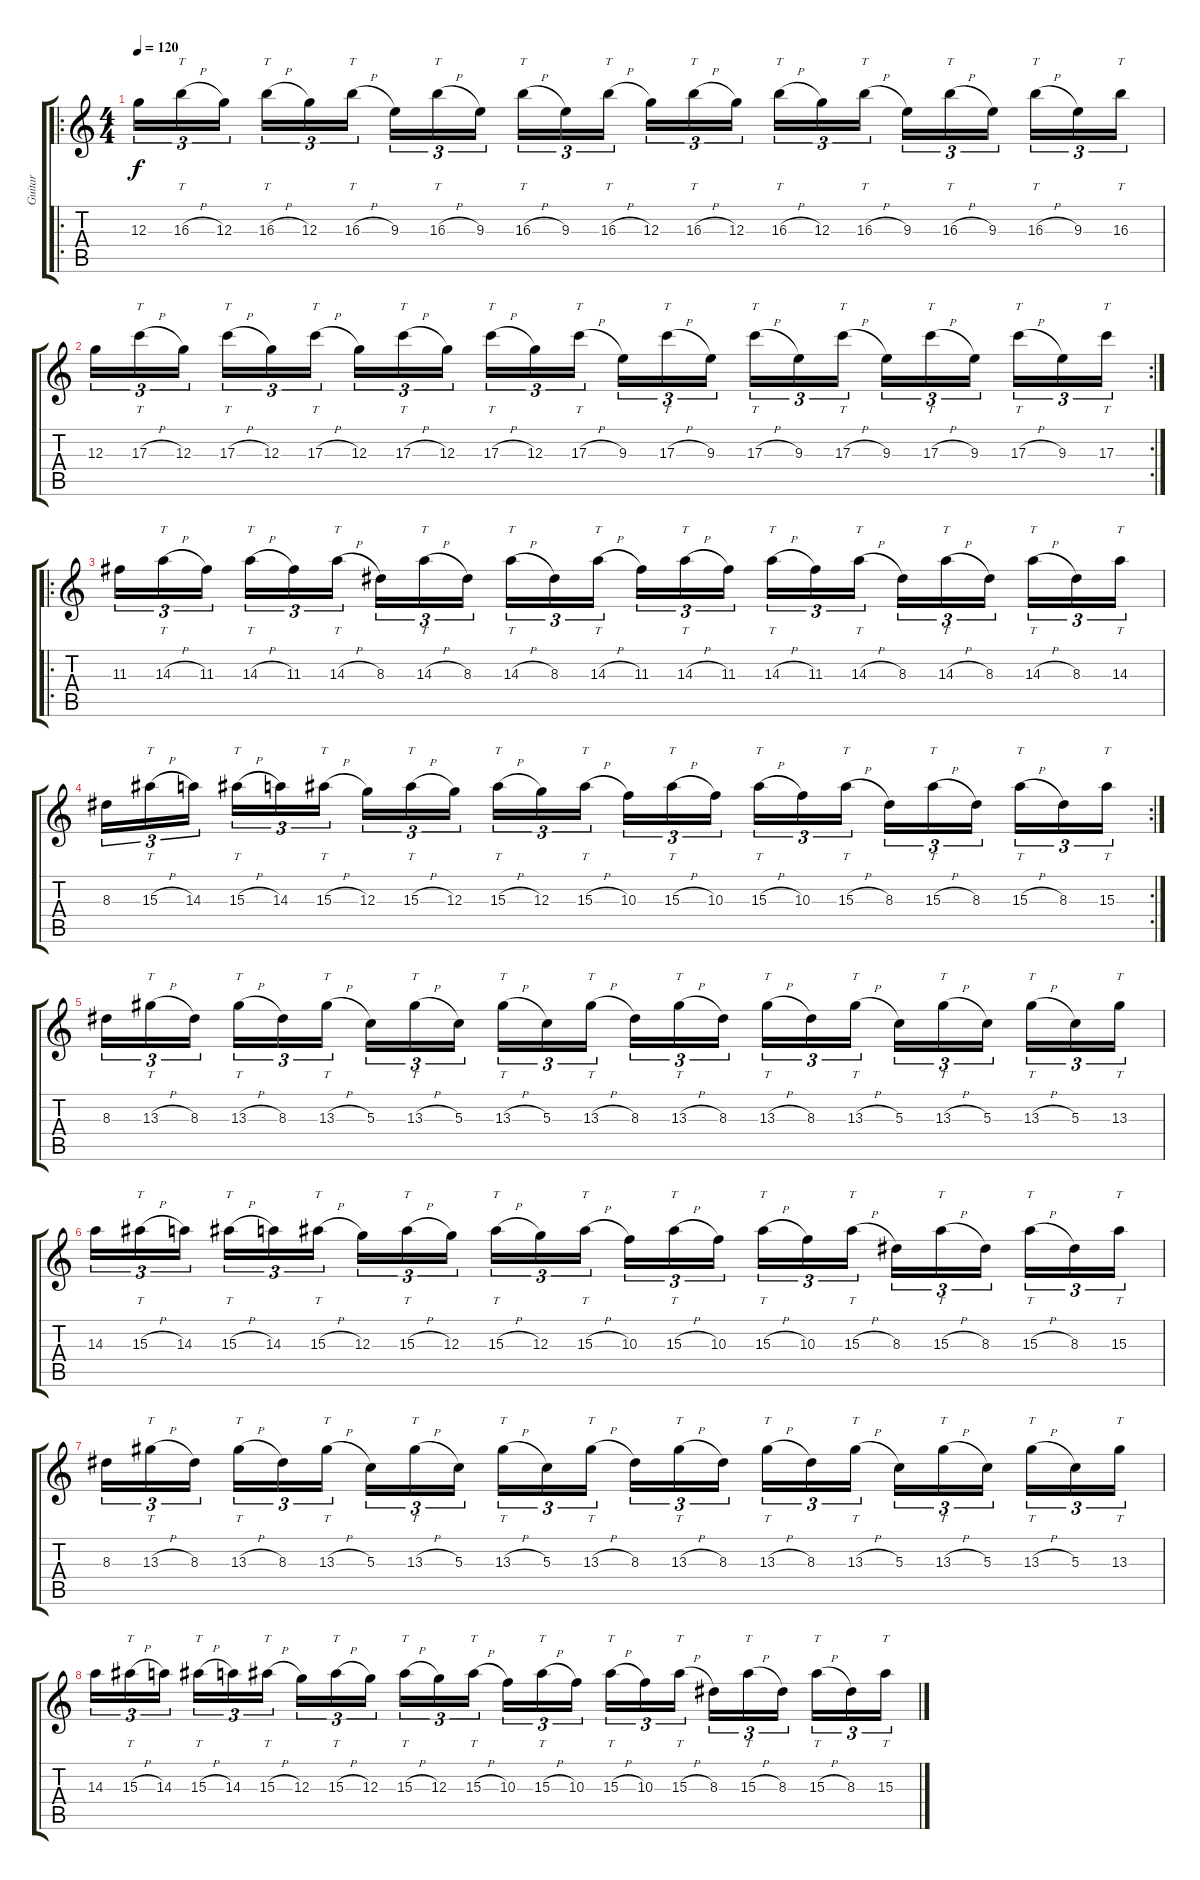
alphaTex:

\track ("Guitar" "Guitar") {instrument distortionguitar}
\staff {score tabs}
\tuning (E4 B3 G3 D3 A2 E2) {hide}
\ro
\ts (4 4)
\tempo 120
\clef g2
\ks c
12.3.16{tu (3 2) dy f} 16.3{h}.16{tt tu (3 2)} 12.3.16{tu (3 2)} 16.3{h}.16{tt tu (3 2)} 12.3.16{tu (3 2)} 16.3{h}.16{tt tu (3 2)} 9.3.16{tu (3 2)} 16.3{h}.16{tt tu (3 2)} 9.3.16{tu (3 2)} 16.3{h}.16{tt tu (3 2)} 9.3.16{tu (3 2)} 16.3{h}.16{tt tu (3 2)} 12.3.16{tu (3 2)} 16.3{h}.16{tt tu (3 2)} 12.3.16{tu (3 2)} 16.3{h}.16{tt tu (3 2)} 12.3.16{tu (3 2)} 16.3{h}.16{tt tu (3 2)} 9.3.16{tu (3 2)} 16.3{h}.16{tt tu (3 2)} 9.3.16{tu (3 2)} 16.3{h}.16{tt tu (3 2)} 9.3.16{tu (3 2)} 16.3.16{tt tu (3 2)} |
\rc 2
12.3.16{tu (3 2)} 17.3{h}.16{tt tu (3 2)} 12.3.16{tu (3 2)} 17.3{h}.16{tt tu (3 2)} 12.3.16{tu (3 2)} 17.3{h}.16{tt tu (3 2)} 12.3.16{tu (3 2)} 17.3{h}.16{tt tu (3 2)} 12.3.16{tu (3 2)} 17.3{h}.16{tt tu (3 2)} 12.3.16{tu (3 2)} 17.3{h}.16{tt tu (3 2)} 9.3.16{tu (3 2)} 17.3{h}.16{tt tu (3 2)} 9.3.16{tu (3 2)} 17.3{h}.16{tt tu (3 2)} 9.3.16{tu (3 2)} 17.3{h}.16{tt tu (3 2)} 9.3.16{tu (3 2)} 17.3{h}.16{tt tu (3 2)} 9.3.16{tu (3 2)} 17.3{h}.16{tt tu (3 2)} 9.3.16{tu (3 2)} 17.3.16{tt tu (3 2)} |
\ro
11.3.16{tu (3 2)} 14.3{h}.16{tt tu (3 2)} 11.3.16{tu (3 2)} 14.3{h}.16{tt tu (3 2)} 11.3.16{tu (3 2)} 14.3{h}.16{tt tu (3 2)} 8.3.16{tu (3 2)} 14.3{h}.16{tt tu (3 2)} 8.3.16{tu (3 2)} 14.3{h}.16{tt tu (3 2)} 8.3.16{tu (3 2)} 14.3{h}.16{tt tu (3 2)} 11.3.16{tu (3 2)} 14.3{h}.16{tt tu (3 2)} 11.3.16{tu (3 2)} 14.3{h}.16{tt tu (3 2)} 11.3.16{tu (3 2)} 14.3{h}.16{tt tu (3 2)} 8.3.16{tu (3 2)} 14.3{h}.16{tt tu (3 2)} 8.3.16{tu (3 2)} 14.3{h}.16{tt tu (3 2)} 8.3.16{tu (3 2)} 14.3.16{tt tu (3 2)} |
\rc 2
8.3.16{tu (3 2)} 15.3{h}.16{tt tu (3 2)} 14.3.16{tu (3 2)} 15.3{h}.16{tt tu (3 2)} 14.3.16{tu (3 2)} 15.3{h}.16{tt tu (3 2)} 12.3.16{tu (3 2)} 15.3{h}.16{tt tu (3 2)} 12.3.16{tu (3 2)} 15.3{h}.16{tt tu (3 2)} 12.3.16{tu (3 2)} 15.3{h}.16{tt tu (3 2)} 10.3.16{tu (3 2)} 15.3{h}.16{tt tu (3 2)} 10.3.16{tu (3 2)} 15.3{h}.16{tt tu (3 2)} 10.3.16{tu (3 2)} 15.3{h}.16{tt tu (3 2)} 8.3.16{tu (3 2)} 15.3{h}.16{tt tu (3 2)} 8.3.16{tu (3 2)} 15.3{h}.16{tt tu (3 2)} 8.3.16{tu (3 2)} 15.3.16{tt tu (3 2)} |
8.3.16{tu (3 2)} 13.3{h}.16{tt tu (3 2)} 8.3.16{tu (3 2)} 13.3{h}.16{tt tu (3 2)} 8.3.16{tu (3 2)} 13.3{h}.16{tt tu (3 2)} 5.3.16{tu (3 2)} 13.3{h}.16{tt tu (3 2)} 5.3.16{tu (3 2)} 13.3{h}.16{tt tu (3 2)} 5.3.16{tu (3 2)} 13.3{h}.16{tt tu (3 2)} 8.3.16{tu (3 2)} 13.3{h}.16{tt tu (3 2)} 8.3.16{tu (3 2)} 13.3{h}.16{tt tu (3 2)} 8.3.16{tu (3 2)} 13.3{h}.16{tt tu (3 2)} 5.3.16{tu (3 2)} 13.3{h}.16{tt tu (3 2)} 5.3.16{tu (3 2)} 13.3{h}.16{tt tu (3 2)} 5.3.16{tu (3 2)} 13.3.16{tt tu (3 2)} |
14.3.16{tu (3 2)} 15.3{h}.16{tt tu (3 2)} 14.3.16{tu (3 2)} 15.3{h}.16{tt tu (3 2)} 14.3.16{tu (3 2)} 15.3{h}.16{tt tu (3 2)} 12.3.16{tu (3 2)} 15.3{h}.16{tt tu (3 2)} 12.3.16{tu (3 2)} 15.3{h}.16{tt tu (3 2)} 12.3.16{tu (3 2)} 15.3{h}.16{tt tu (3 2)} 10.3.16{tu (3 2)} 15.3{h}.16{tt tu (3 2)} 10.3.16{tu (3 2)} 15.3{h}.16{tt tu (3 2)} 10.3.16{tu (3 2)} 15.3{h}.16{tt tu (3 2)} 8.3.16{tu (3 2)} 15.3{h}.16{tt tu (3 2)} 8.3.16{tu (3 2)} 15.3{h}.16{tt tu (3 2)} 8.3.16{tu (3 2)} 15.3.16{tt tu (3 2)} |
8.3.16{tu (3 2)} 13.3{h}.16{tt tu (3 2)} 8.3.16{tu (3 2)} 13.3{h}.16{tt tu (3 2)} 8.3.16{tu (3 2)} 13.3{h}.16{tt tu (3 2)} 5.3.16{tu (3 2)} 13.3{h}.16{tt tu (3 2)} 5.3.16{tu (3 2)} 13.3{h}.16{tt tu (3 2)} 5.3.16{tu (3 2)} 13.3{h}.16{tt tu (3 2)} 8.3.16{tu (3 2)} 13.3{h}.16{tt tu (3 2)} 8.3.16{tu (3 2)} 13.3{h}.16{tt tu (3 2)} 8.3.16{tu (3 2)} 13.3{h}.16{tt tu (3 2)} 5.3.16{tu (3 2)} 13.3{h}.16{tt tu (3 2)} 5.3.16{tu (3 2)} 13.3{h}.16{tt tu (3 2)} 5.3.16{tu (3 2)} 13.3.16{tt tu (3 2)} |
14.3.16{tu (3 2)} 15.3{h}.16{tt tu (3 2)} 14.3.16{tu (3 2)} 15.3{h}.16{tt tu (3 2)} 14.3.16{tu (3 2)} 15.3{h}.16{tt tu (3 2)} 12.3.16{tu (3 2)} 15.3{h}.16{tt tu (3 2)} 12.3.16{tu (3 2)} 15.3{h}.16{tt tu (3 2)} 12.3.16{tu (3 2)} 15.3{h}.16{tt tu (3 2)} 10.3.16{tu (3 2)} 15.3{h}.16{tt tu (3 2)} 10.3.16{tu (3 2)} 15.3{h}.16{tt tu (3 2)} 10.3.16{tu (3 2)} 15.3{h}.16{tt tu (3 2)} 8.3.16{tu (3 2)} 15.3{h}.16{tt tu (3 2)} 8.3.16{tu (3 2)} 15.3{h}.16{tt tu (3 2)} 8.3.16{tu (3 2)} 15.3.16{tt tu (3 2)}
